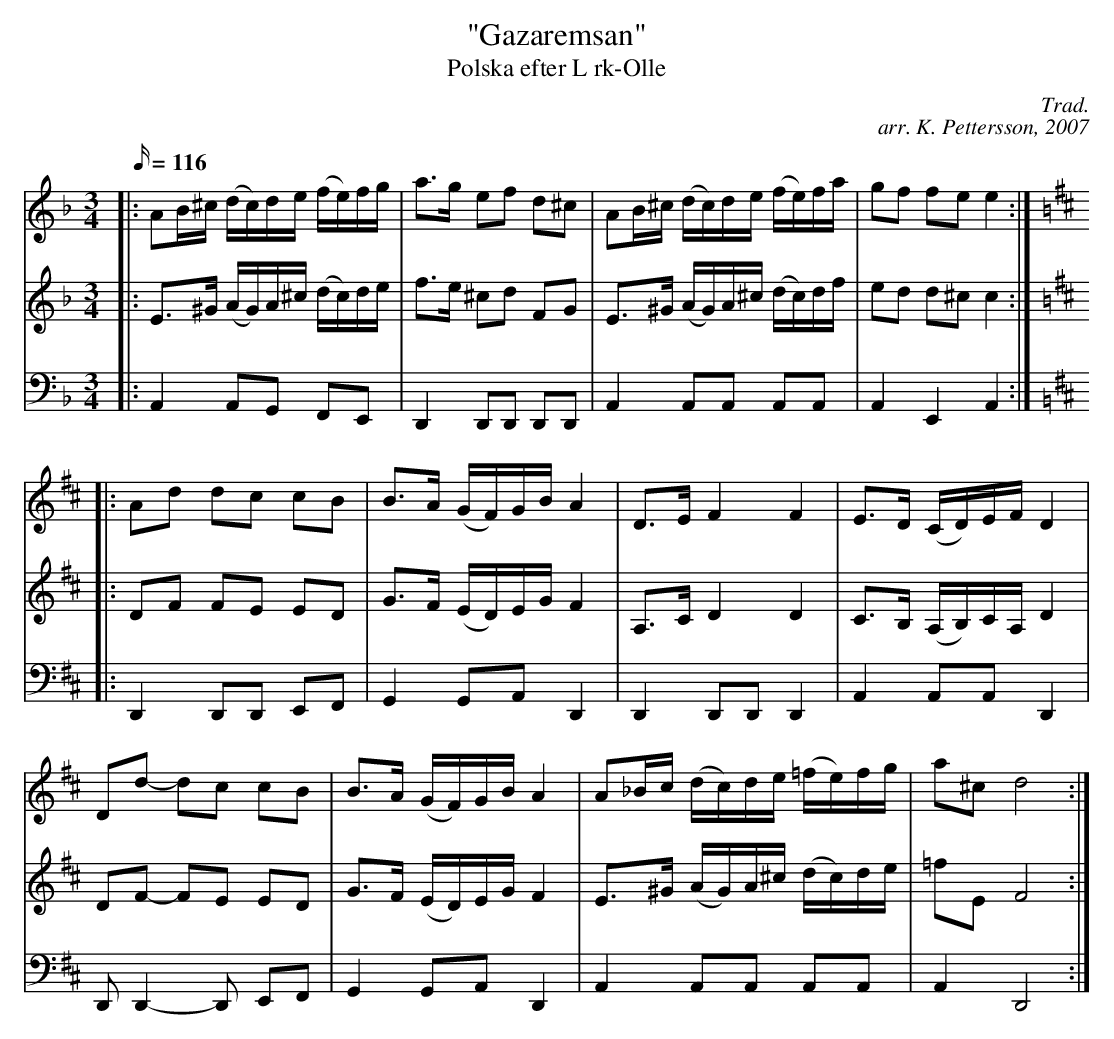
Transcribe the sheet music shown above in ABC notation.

X:1
T: "Gazaremsan"
T: Polska efter L rk-Olle
C: Trad.
C: arr. K. Pettersson, 2007
M: 3/4
L: 1/16
Q: 116
K: Dm
V: 1
|: A2B^c (dc)de (fe)fg | a3g e2f2 d2^c2 | A2B^c (dc)de (fe)fa | g2f2 f2e2 e4 :|
K: D
|: A2d2 d2c2 c2B2 | B3A (GF)GB A4 | D3E F4 F4 | E3D (CD)EF D4 |
D2d2- d2c2 c2B2 | B3A (GF)GB A4 | A2_Bc (dc)de (=fe)fg | a2^c2 d8 :|
V: 2
|: E3^G (AG)A^c (dc)de | f3e ^c2d2 F2G2 | E3^G (AG)A^c (dc)df | e2d2 d2^c2 c4 :|
K: D
|: D2F2 F2E2 E2D2 | G3F (ED)EG F4 | A,3C D4 D4 | C3B, (A,B,)CA, D4 |
D2F2- F2E2 E2D2 | G3F (ED)EG F4 | E3^G (AG)A^c (dc)de | =f2E2 F8 :|
V: 3
K: bass
|: A,,4 A,,2G,,2 F,,2E,,2 | D,,4 D,,2D,,2 D,,2D,,2 | A,,4 A,,2A,,2 A,,2A,,2 | A,,4 E,,4 A,,4 :|
K: D
|: D,,4 D,,2D,,2 E,,2F,,2 | G,,4 G,,2A,,2 D,,4 | D,,4 D,,2D,,2 D,,4 | A,,4 A,,2A,,2 D,,4 |
D,,2D,,4-D,,2 E,,2F,,2 | G,,4 G,,2A,,2 D,,4 | A,,4 A,,2A,,2 A,,2A,,2 | A,,4 D,,8 :|
